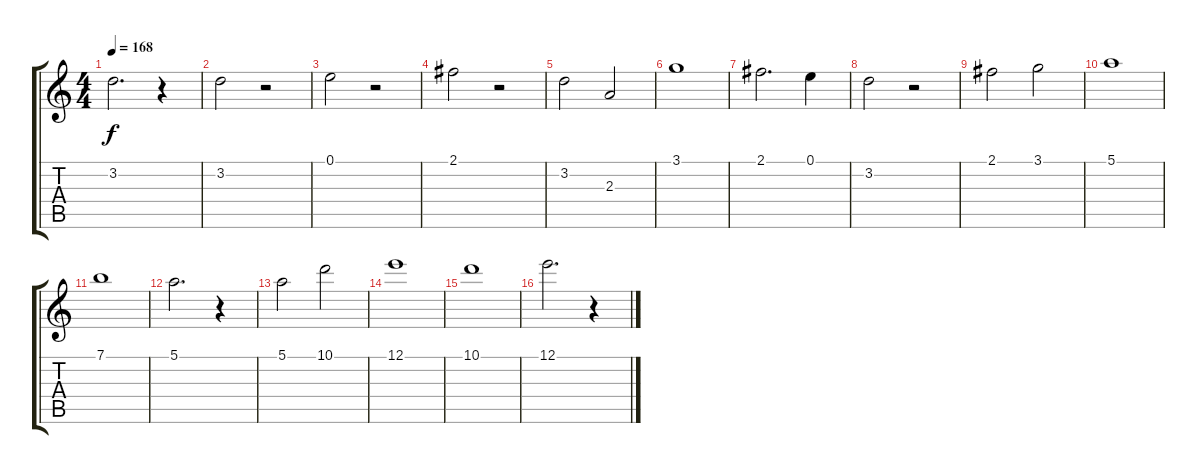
\track "" {instrument electricguitarjazz}
\staff {score tabs}
\tuning (E4 B3 G3 D3 A2 E2) {hide}
\ts (4 4)
\tempo 168
\clef g2
\ks c
3.2{t}.2{d dy f} r.4 |
3.2.2 r.2 |
0.1.2 r.2 |
2.1.2 r.2 |
3.2.2 2.3.2 |
3.1.1 |
2.1.2{d} 0.1.4 |
3.2.2 r.2 |
2.1.2 3.1.2 |
5.1.1 |
7.1.1 |
5.1.2{d} r.4 |
5.1.2 10.1.2 |
12.1.1 |
10.1.1 |
12.1.2{d} r.4
